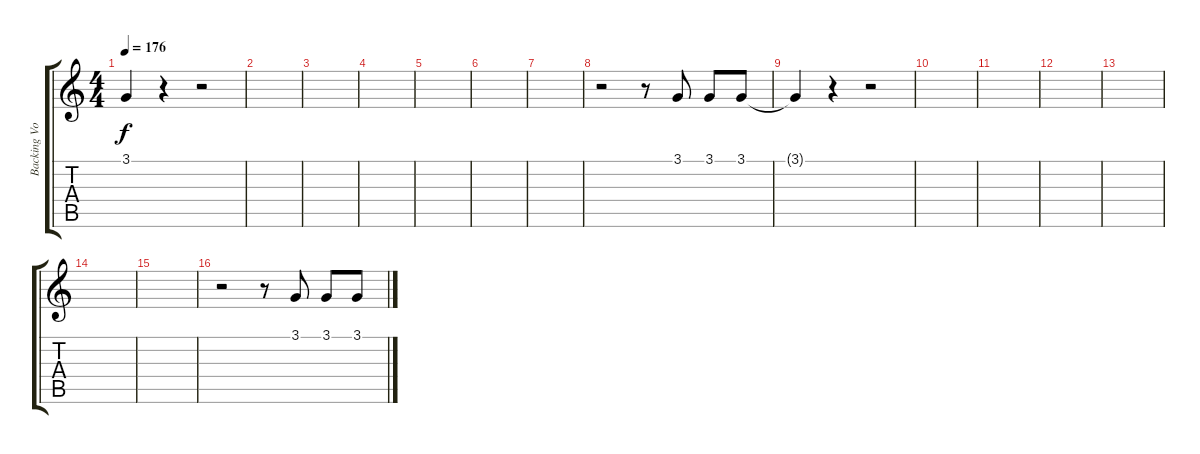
\track ("Backing Vocals" "Backing Vo") {instrument lead6voice}
\staff {score tabs}
\tuning (E4 B3 G3 D3 A2 E2) {hide}
\ts (4 4)
\tempo 176
\clef g2
\ks c
3.1{t}.4{dy f} r.4 r.2 |
|
|
|
|
|
|
r.2 r.8 3.1.8 3.1.8 3.1.8 |
3.1{t}.4 r.4 r.2 |
|
|
|
|
|
|
r.2 r.8 3.1.8 3.1.8 3.1.8
